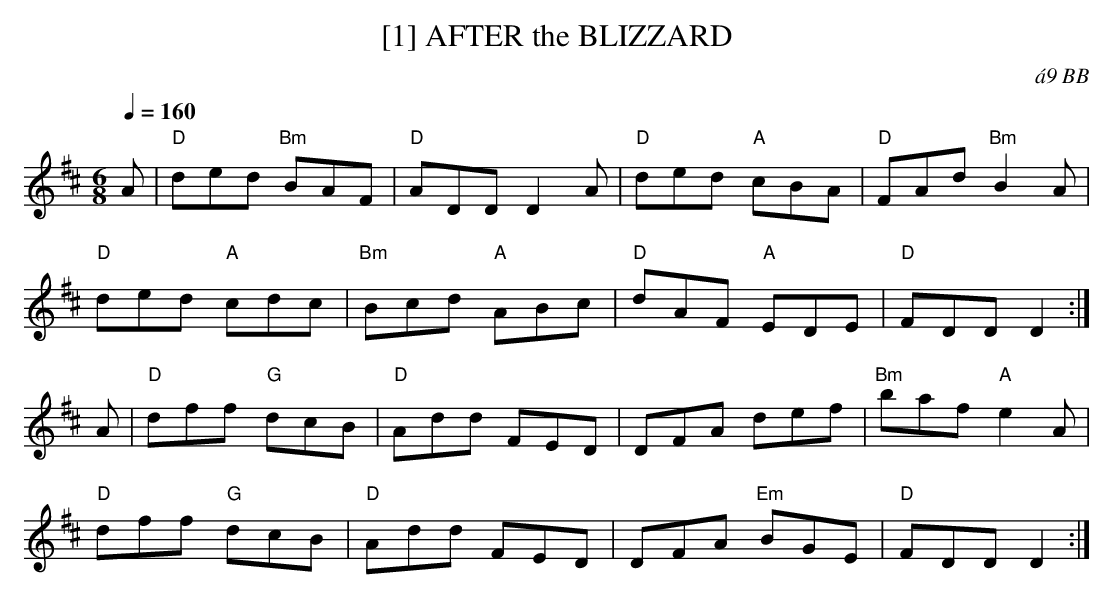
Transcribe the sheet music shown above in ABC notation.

X:1
T:[1] AFTER the BLIZZARD
C:\'a9 BB
Q:1/4=160
M:6/8
L:1/8
K:D
A|"D"ded "Bm"BAF|"D"ADD D2 A|"D"ded "A"cBA|"D"FAd "Bm"B2 A|
"D"ded "A"cdc|"Bm"Bcd "A"ABc|"D"dAF "A"EDE|"D"FDD D2 :|
A|"D"dff "G"dcB|"D"Add FED|DFA def|"Bm"baf "A"e2 A|
"D"dff "G"dcB|"D"Add FED|DFA "Em"BGE|"D"FDD D2 :|
